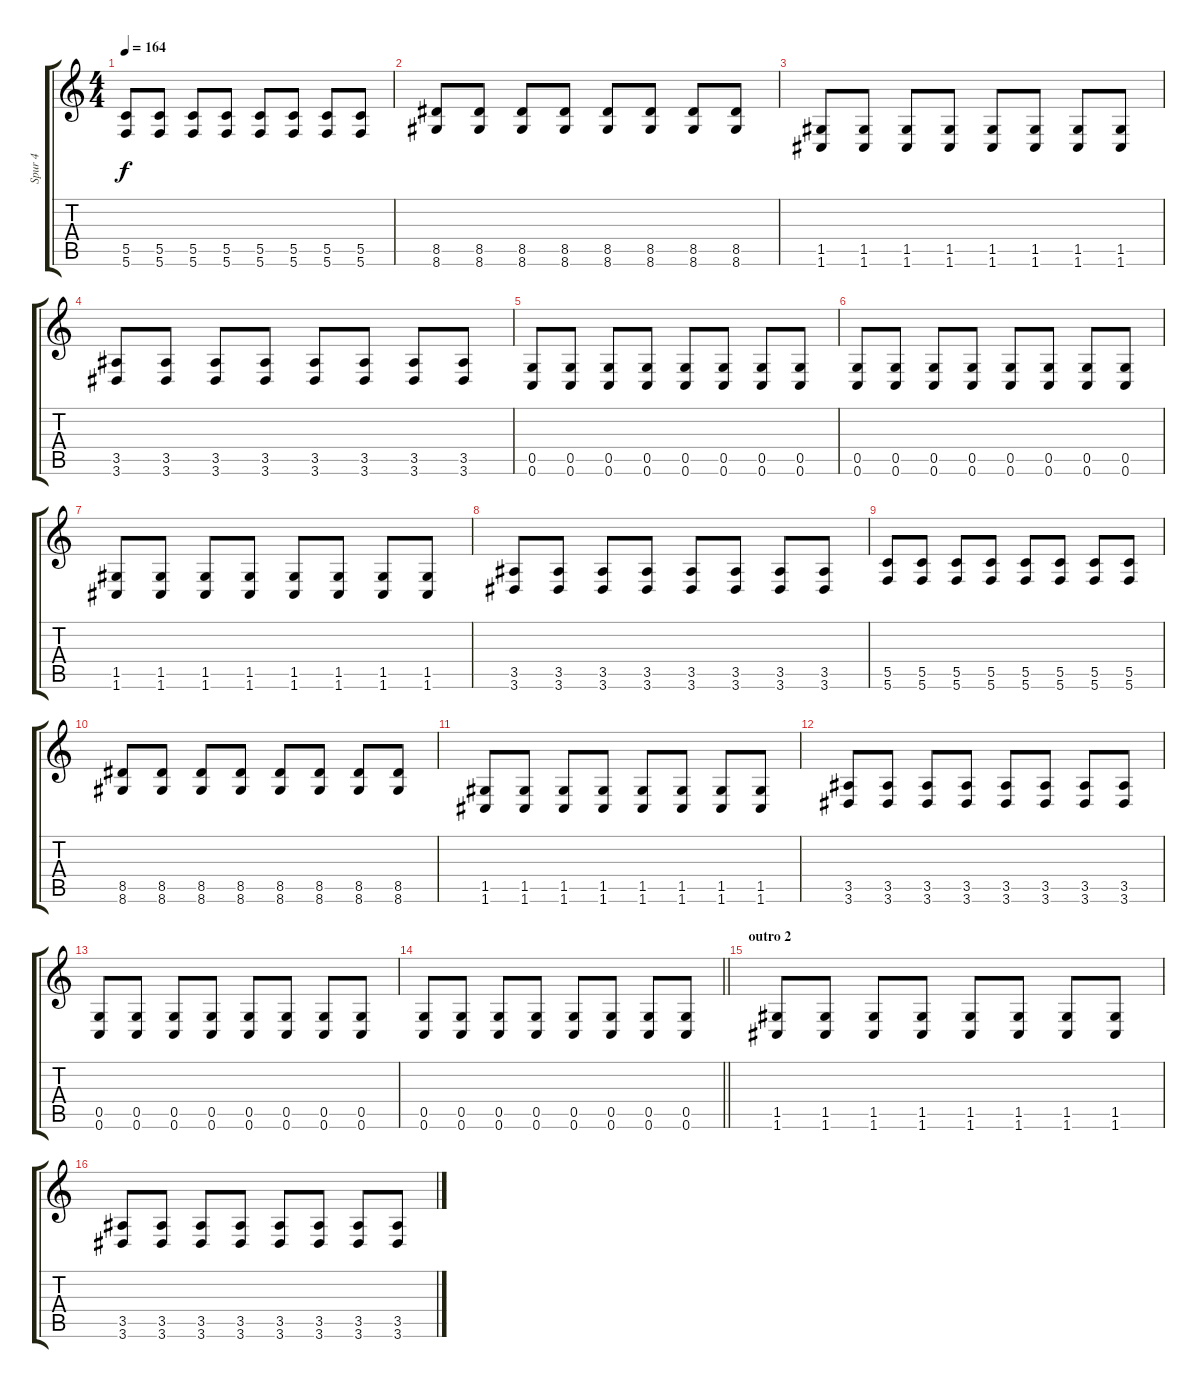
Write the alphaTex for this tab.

\track ("Spur 4" "Spur 4") {instrument distortionguitar}
\staff {score tabs}
\tuning (D4 A3 F3 C3 G2 C2) {hide}
\ts (4 4)
\tempo 164
\clef g2
\ks c
(5.5 5.6).8{dy f} (5.5 5.6).8 (5.5 5.6).8 (5.5 5.6).8 (5.5 5.6).8 (5.5 5.6).8 (5.5 5.6).8 (5.5 5.6).8 |
(8.5 8.6).8 (8.5 8.6).8 (8.5 8.6).8 (8.5 8.6).8 (8.5 8.6).8 (8.5 8.6).8 (8.5 8.6).8 (8.5 8.6).8 |
(1.5 1.6).8 (1.5 1.6).8 (1.5 1.6).8 (1.5 1.6).8 (1.5 1.6).8 (1.5 1.6).8 (1.5 1.6).8 (1.5 1.6).8 |
(3.5 3.6).8 (3.5 3.6).8 (3.5 3.6).8 (3.5 3.6).8 (3.5 3.6).8 (3.5 3.6).8 (3.5 3.6).8 (3.5 3.6).8 |
(0.5 0.6).8 (0.5 0.6).8 (0.5 0.6).8 (0.5 0.6).8 (0.5 0.6).8 (0.5 0.6).8 (0.5 0.6).8 (0.5 0.6).8 |
(0.5 0.6).8 (0.5 0.6).8 (0.5 0.6).8 (0.5 0.6).8 (0.5 0.6).8 (0.5 0.6).8 (0.5 0.6).8 (0.5 0.6).8 |
(1.5 1.6).8 (1.5 1.6).8 (1.5 1.6).8 (1.5 1.6).8 (1.5 1.6).8 (1.5 1.6).8 (1.5 1.6).8 (1.5 1.6).8 |
(3.5 3.6).8 (3.5 3.6).8 (3.5 3.6).8 (3.5 3.6).8 (3.5 3.6).8 (3.5 3.6).8 (3.5 3.6).8 (3.5 3.6).8 |
(5.5 5.6).8 (5.5 5.6).8 (5.5 5.6).8 (5.5 5.6).8 (5.5 5.6).8 (5.5 5.6).8 (5.5 5.6).8 (5.5 5.6).8 |
(8.5 8.6).8 (8.5 8.6).8 (8.5 8.6).8 (8.5 8.6).8 (8.5 8.6).8 (8.5 8.6).8 (8.5 8.6).8 (8.5 8.6).8 |
(1.5 1.6).8 (1.5 1.6).8 (1.5 1.6).8 (1.5 1.6).8 (1.5 1.6).8 (1.5 1.6).8 (1.5 1.6).8 (1.5 1.6).8 |
(3.5 3.6).8 (3.5 3.6).8 (3.5 3.6).8 (3.5 3.6).8 (3.5 3.6).8 (3.5 3.6).8 (3.5 3.6).8 (3.5 3.6).8 |
(0.5 0.6).8 (0.5 0.6).8 (0.5 0.6).8 (0.5 0.6).8 (0.5 0.6).8 (0.5 0.6).8 (0.5 0.6).8 (0.5 0.6).8 |
\barLineRight lightlight
(0.5 0.6).8 (0.5 0.6).8 (0.5 0.6).8 (0.5 0.6).8 (0.5 0.6).8 (0.5 0.6).8 (0.5 0.6).8 (0.5 0.6).8 |
\section ("" "outro 2")
(1.5 1.6).8 (1.5 1.6).8 (1.5 1.6).8 (1.5 1.6).8 (1.5 1.6).8 (1.5 1.6).8 (1.5 1.6).8 (1.5 1.6).8 |
(3.5 3.6).8 (3.5 3.6).8 (3.5 3.6).8 (3.5 3.6).8 (3.5 3.6).8 (3.5 3.6).8 (3.5 3.6).8 (3.5 3.6).8
